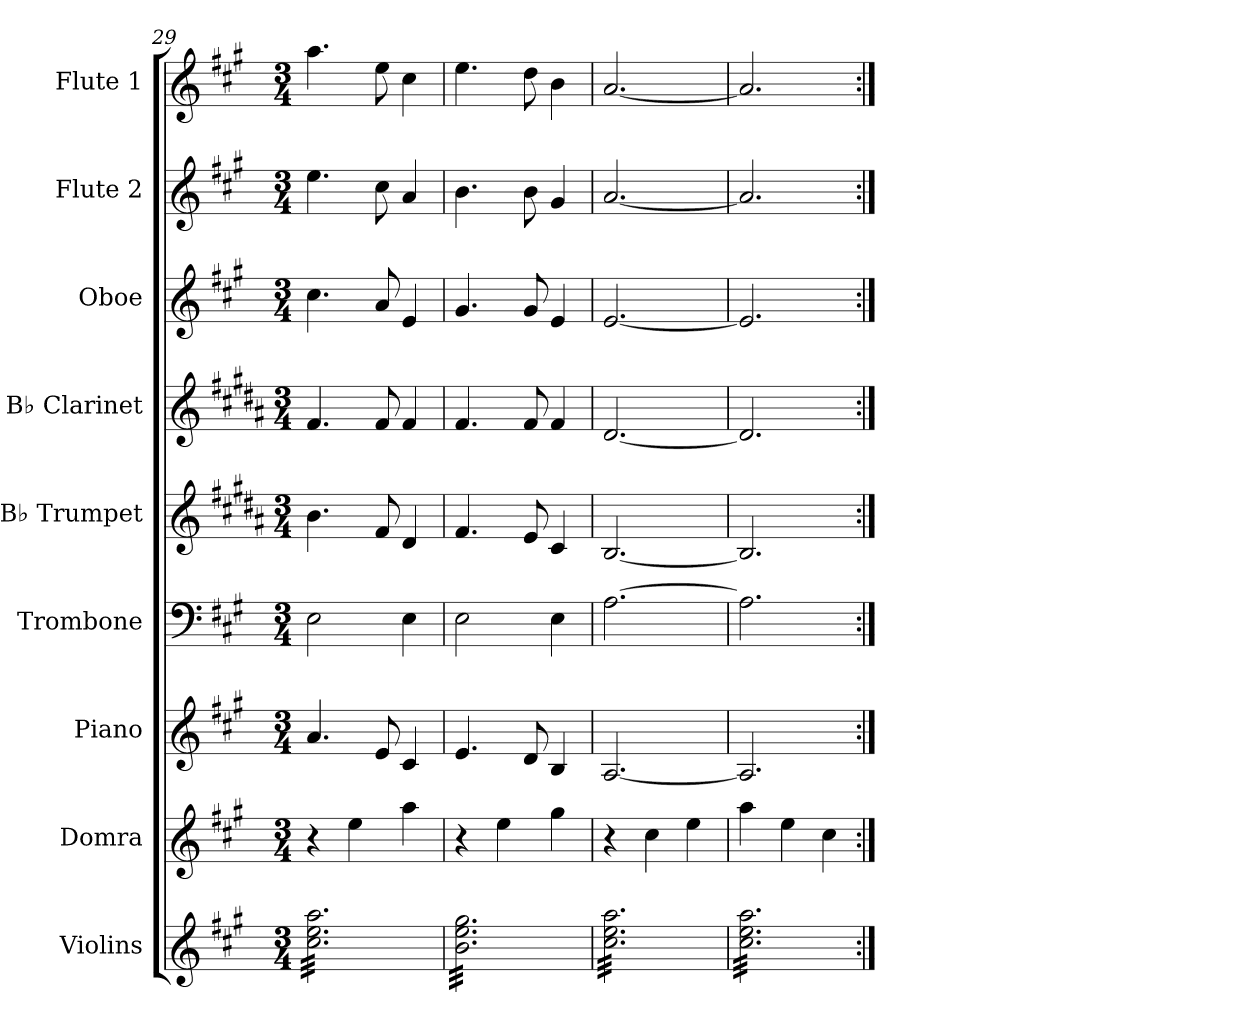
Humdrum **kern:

**kern	**kern	**kern	**kern	**kern	**kern	**kern	**kern	**kern
*part9	*part8	*part7	*part6	*part5	*part4	*part3	*part2	*part1
*staff9	*staff8	*staff7	*staff6	*staff5	*staff4	*staff3	*staff2	*staff1
*I"Violins	*I"Domra	*I"Piano	*I"Trombone	*I"B♭ Trumpet	*I"B♭ Clarinet	*I"Oboe	*I"Flute 2	*I"Flute 1
*I'Vlns.	*I'Dom.	*I'Pno.	*I'Tbn.	*I'B♭ Tpt.	*I'B♭ Cl.	*I'Ob.	*I'Fl. 2	*I'Fl. 1
*clefG2	*clefG2	*clefG2	*clefF4	*clefG2	*clefG2	*clefG2	*clefG2	*clefG2
*	*	*	*	*ITrd1c2	*ITrd1c2	*	*	*
*k[f#c#g#]	*k[f#c#g#]	*k[f#c#g#]	*k[f#c#g#]	*k[f#c#g#]	*k[f#c#g#]	*k[f#c#g#]	*k[f#c#g#]	*k[f#c#g#]
*M3/4	*M3/4	*M3/4	*M3/4	*M3/4	*M3/4	*M3/4	*M3/4	*M3/4
=29	=29	=29	=29	=29	=29	=29	=29	=29
*tremolo	*	*	*	*	*	*	*	*
32cc#\ 32ee\ 32aa\LLL	4r	4.a/	2E\	4.a\	4.e/	4.cc#\	4.ee\	4.aa\
32cc#\ 32ee\ 32aa\	.	.	.	.	.	.	.	.
32cc#\ 32ee\ 32aa\	.	.	.	.	.	.	.	.
32cc#\ 32ee\ 32aa\	.	.	.	.	.	.	.	.
32cc#\ 32ee\ 32aa\	.	.	.	.	.	.	.	.
32cc#\ 32ee\ 32aa\	.	.	.	.	.	.	.	.
32cc#\ 32ee\ 32aa\	.	.	.	.	.	.	.	.
32cc#\ 32ee\ 32aa\	.	.	.	.	.	.	.	.
32cc#\ 32ee\ 32aa\	4ee\	.	.	.	.	.	.	.
32cc#\ 32ee\ 32aa\	.	.	.	.	.	.	.	.
32cc#\ 32ee\ 32aa\	.	.	.	.	.	.	.	.
32cc#\ 32ee\ 32aa\	.	.	.	.	.	.	.	.
32cc#\ 32ee\ 32aa\	.	8e/	.	8e/	8e/	8a/	8cc#\	8ee\
32cc#\ 32ee\ 32aa\	.	.	.	.	.	.	.	.
32cc#\ 32ee\ 32aa\	.	.	.	.	.	.	.	.
32cc#\ 32ee\ 32aa\	.	.	.	.	.	.	.	.
32cc#\ 32ee\ 32aa\	4aa\	4c#/	4E\	4c#/	4e/	4e/	4a/	4cc#\
32cc#\ 32ee\ 32aa\	.	.	.	.	.	.	.	.
32cc#\ 32ee\ 32aa\	.	.	.	.	.	.	.	.
32cc#\ 32ee\ 32aa\	.	.	.	.	.	.	.	.
32cc#\ 32ee\ 32aa\	.	.	.	.	.	.	.	.
32cc#\ 32ee\ 32aa\	.	.	.	.	.	.	.	.
32cc#\ 32ee\ 32aa\	.	.	.	.	.	.	.	.
32cc#\ 32ee\ 32aa\JJJ	.	.	.	.	.	.	.	.
!!LO:PB:g=z
=30	=30	=30	=30	=30	=30	=30	=30	=30
32b\ 32ee\ 32gg#\LLL	4r	4.e/	2E\	4.e/	4.e/	4.g#/	4.b\	4.ee\
32b\ 32ee\ 32gg#\	.	.	.	.	.	.	.	.
32b\ 32ee\ 32gg#\	.	.	.	.	.	.	.	.
32b\ 32ee\ 32gg#\	.	.	.	.	.	.	.	.
32b\ 32ee\ 32gg#\	.	.	.	.	.	.	.	.
32b\ 32ee\ 32gg#\	.	.	.	.	.	.	.	.
32b\ 32ee\ 32gg#\	.	.	.	.	.	.	.	.
32b\ 32ee\ 32gg#\	.	.	.	.	.	.	.	.
32b\ 32ee\ 32gg#\	4ee\	.	.	.	.	.	.	.
32b\ 32ee\ 32gg#\	.	.	.	.	.	.	.	.
32b\ 32ee\ 32gg#\	.	.	.	.	.	.	.	.
32b\ 32ee\ 32gg#\	.	.	.	.	.	.	.	.
32b\ 32ee\ 32gg#\	.	8d/	.	8d/	8e/	8g#/	8b\	8dd\
32b\ 32ee\ 32gg#\	.	.	.	.	.	.	.	.
32b\ 32ee\ 32gg#\	.	.	.	.	.	.	.	.
32b\ 32ee\ 32gg#\	.	.	.	.	.	.	.	.
32b\ 32ee\ 32gg#\	4gg#\	4B/	4E\	4B/	4e/	4e/	4g#/	4b\
32b\ 32ee\ 32gg#\	.	.	.	.	.	.	.	.
32b\ 32ee\ 32gg#\	.	.	.	.	.	.	.	.
32b\ 32ee\ 32gg#\	.	.	.	.	.	.	.	.
32b\ 32ee\ 32gg#\	.	.	.	.	.	.	.	.
32b\ 32ee\ 32gg#\	.	.	.	.	.	.	.	.
32b\ 32ee\ 32gg#\	.	.	.	.	.	.	.	.
32b\ 32ee\ 32gg#\JJJ	.	.	.	.	.	.	.	.
=31	=31	=31	=31	=31	=31	=31	=31	=31
32cc#\ 32ee\ 32aa\LLL	4r	[2.A/	[2.A\	[2.A/	[2.c#/	[2.e/	[2.a/	[2.a/
32cc#\ 32ee\ 32aa\	.	.	.	.	.	.	.	.
32cc#\ 32ee\ 32aa\	.	.	.	.	.	.	.	.
32cc#\ 32ee\ 32aa\	.	.	.	.	.	.	.	.
32cc#\ 32ee\ 32aa\	.	.	.	.	.	.	.	.
32cc#\ 32ee\ 32aa\	.	.	.	.	.	.	.	.
32cc#\ 32ee\ 32aa\	.	.	.	.	.	.	.	.
32cc#\ 32ee\ 32aa\	.	.	.	.	.	.	.	.
32cc#\ 32ee\ 32aa\	4cc#\	.	.	.	.	.	.	.
32cc#\ 32ee\ 32aa\	.	.	.	.	.	.	.	.
32cc#\ 32ee\ 32aa\	.	.	.	.	.	.	.	.
32cc#\ 32ee\ 32aa\	.	.	.	.	.	.	.	.
32cc#\ 32ee\ 32aa\	.	.	.	.	.	.	.	.
32cc#\ 32ee\ 32aa\	.	.	.	.	.	.	.	.
32cc#\ 32ee\ 32aa\	.	.	.	.	.	.	.	.
32cc#\ 32ee\ 32aa\	.	.	.	.	.	.	.	.
32cc#\ 32ee\ 32aa\	4ee\	.	.	.	.	.	.	.
32cc#\ 32ee\ 32aa\	.	.	.	.	.	.	.	.
32cc#\ 32ee\ 32aa\	.	.	.	.	.	.	.	.
32cc#\ 32ee\ 32aa\	.	.	.	.	.	.	.	.
32cc#\ 32ee\ 32aa\	.	.	.	.	.	.	.	.
32cc#\ 32ee\ 32aa\	.	.	.	.	.	.	.	.
32cc#\ 32ee\ 32aa\	.	.	.	.	.	.	.	.
32cc#\ 32ee\ 32aa\JJJ	.	.	.	.	.	.	.	.
=32	=32	=32	=32	=32	=32	=32	=32	=32
32cc#\ 32ee\ 32aa\LLL	4aa\	2.A/]	2.A\]	2.A/]	2.c#/]	2.e/]	2.a/]	2.a/]
32cc#\ 32ee\ 32aa\	.	.	.	.	.	.	.	.
32cc#\ 32ee\ 32aa\	.	.	.	.	.	.	.	.
32cc#\ 32ee\ 32aa\	.	.	.	.	.	.	.	.
32cc#\ 32ee\ 32aa\	.	.	.	.	.	.	.	.
32cc#\ 32ee\ 32aa\	.	.	.	.	.	.	.	.
32cc#\ 32ee\ 32aa\	.	.	.	.	.	.	.	.
32cc#\ 32ee\ 32aa\	.	.	.	.	.	.	.	.
32cc#\ 32ee\ 32aa\	4ee\	.	.	.	.	.	.	.
32cc#\ 32ee\ 32aa\	.	.	.	.	.	.	.	.
32cc#\ 32ee\ 32aa\	.	.	.	.	.	.	.	.
32cc#\ 32ee\ 32aa\	.	.	.	.	.	.	.	.
32cc#\ 32ee\ 32aa\	.	.	.	.	.	.	.	.
32cc#\ 32ee\ 32aa\	.	.	.	.	.	.	.	.
32cc#\ 32ee\ 32aa\	.	.	.	.	.	.	.	.
32cc#\ 32ee\ 32aa\	.	.	.	.	.	.	.	.
32cc#\ 32ee\ 32aa\	4cc#\	.	.	.	.	.	.	.
32cc#\ 32ee\ 32aa\	.	.	.	.	.	.	.	.
32cc#\ 32ee\ 32aa\	.	.	.	.	.	.	.	.
32cc#\ 32ee\ 32aa\	.	.	.	.	.	.	.	.
32cc#\ 32ee\ 32aa\	.	.	.	.	.	.	.	.
32cc#\ 32ee\ 32aa\	.	.	.	.	.	.	.	.
32cc#\ 32ee\ 32aa\	.	.	.	.	.	.	.	.
32cc#\ 32ee\ 32aa\JJJ	.	.	.	.	.	.	.	.
*Xtremolo	*	*	*	*	*	*	*	*
=:|!	=:|!	=:|!	=:|!	=:|!	=:|!	=:|!	=:|!	=:|!
*-	*-	*-	*-	*-	*-	*-	*-	*-
